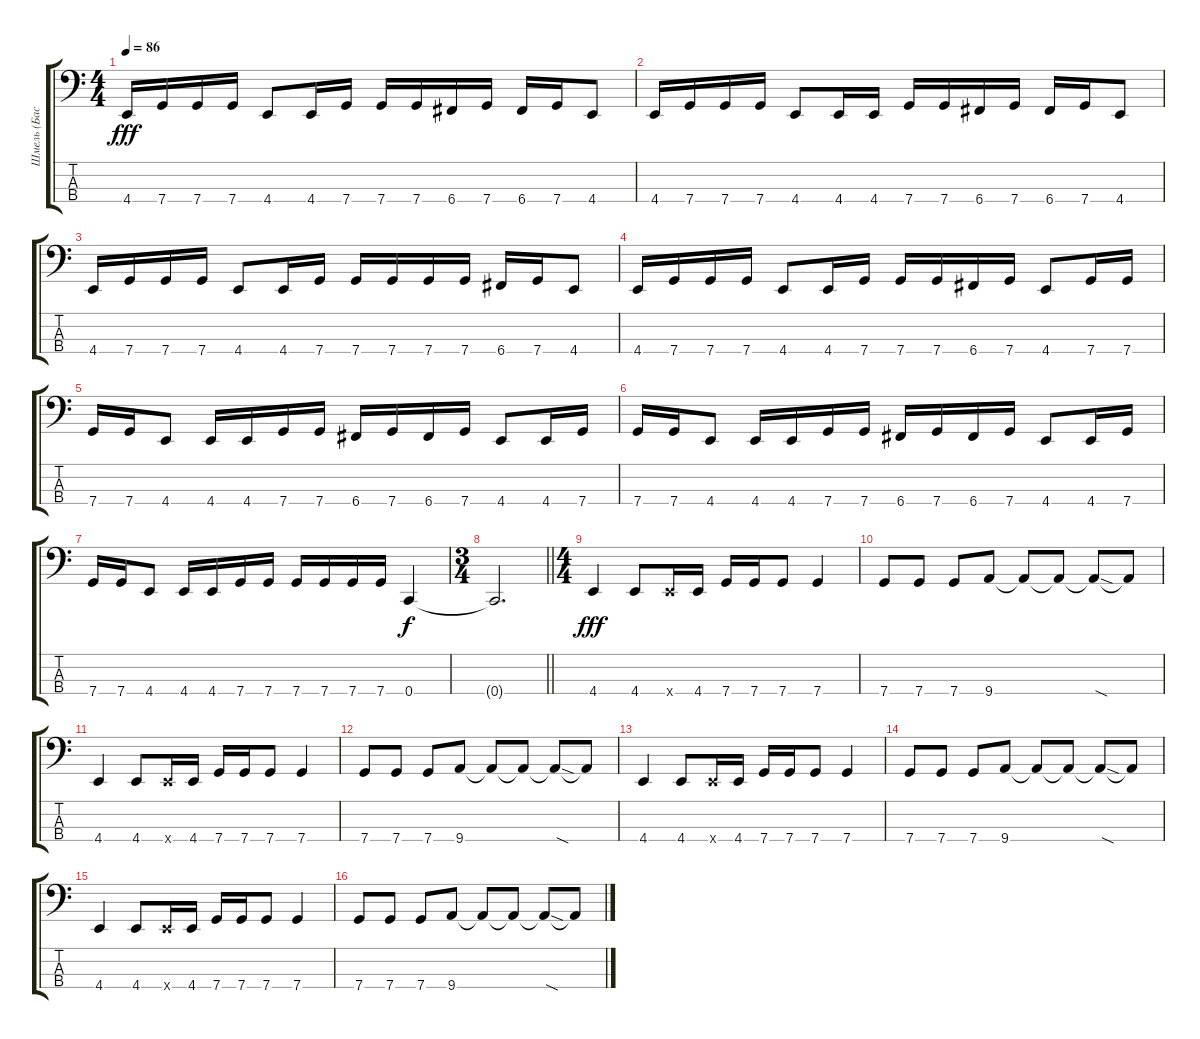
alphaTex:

\track ("Шмель (Бас)" "Шмель (Бас") {instrument electricbassfinger}
\staff {score tabs}
\tuning (F2 C2 G1 C1) {hide}
\ts (4 4)
\tempo 86
\clef f4
\ks c
4.4.16{dy fff} 7.4.16 7.4.16 7.4.16 4.4.8 4.4.16 7.4.16 7.4.16 7.4.16 6.4.16 7.4.16 6.4.16 7.4.16 4.4.8 |
4.4.16 7.4.16 7.4.16 7.4.16 4.4.8 4.4.16 4.4.16 7.4.16 7.4.16 6.4.16 7.4.16 6.4.16 7.4.16 4.4.8 |
4.4.16 7.4.16 7.4.16 7.4.16 4.4.8 4.4.16 7.4.16 7.4.16 7.4.16 7.4.16 7.4.16 6.4.16 7.4.16 4.4.8 |
4.4.16 7.4.16 7.4.16 7.4.16 4.4.8 4.4.16 7.4.16 7.4.16 7.4.16 6.4.16 7.4.16 4.4.8 7.4.16 7.4.16 |
7.4.16 7.4.16 4.4.8 4.4.16 4.4.16 7.4.16 7.4.16 6.4.16 7.4.16 6.4.16 7.4.16 4.4.8 4.4.16 7.4.16 |
7.4.16 7.4.16 4.4.8 4.4.16 4.4.16 7.4.16 7.4.16 6.4.16 7.4.16 6.4.16 7.4.16 4.4.8 4.4.16 7.4.16 |
7.4.16 7.4.16 4.4.8 4.4.16 4.4.16 7.4.16 7.4.16 7.4.16 7.4.16 7.4.16 7.4.16 0.4.4{dy f} |
\ts (3 4)
\barLineRight lightlight
0.4{t}.2{d} |
\ts (4 4)
4.4.4{dy fff} 4.4.8 4.4{x}.16 4.4.16 7.4.16 7.4.16 7.4.8 7.4.4 |
7.4.8 7.4.8 7.4.8 9.4.8 9.4{t}.8 9.4{t}.8 9.4{sod t}.8 9.4{t}.8 |
4.4.4 4.4.8 4.4{x}.16 4.4.16 7.4.16 7.4.16 7.4.8 7.4.4 |
7.4.8 7.4.8 7.4.8 9.4.8 9.4{t}.8 9.4{t}.8 9.4{sod t}.8 9.4{t}.8 |
4.4.4 4.4.8 4.4{x}.16 4.4.16 7.4.16 7.4.16 7.4.8 7.4.4 |
7.4.8 7.4.8 7.4.8 9.4.8 9.4{t}.8 9.4{t}.8 9.4{sod t}.8 9.4{t}.8 |
4.4.4 4.4.8 4.4{x}.16 4.4.16 7.4.16 7.4.16 7.4.8 7.4.4 |
7.4.8 7.4.8 7.4.8 9.4.8 9.4{t}.8 9.4{t}.8 9.4{sod t}.8 9.4{t}.8
